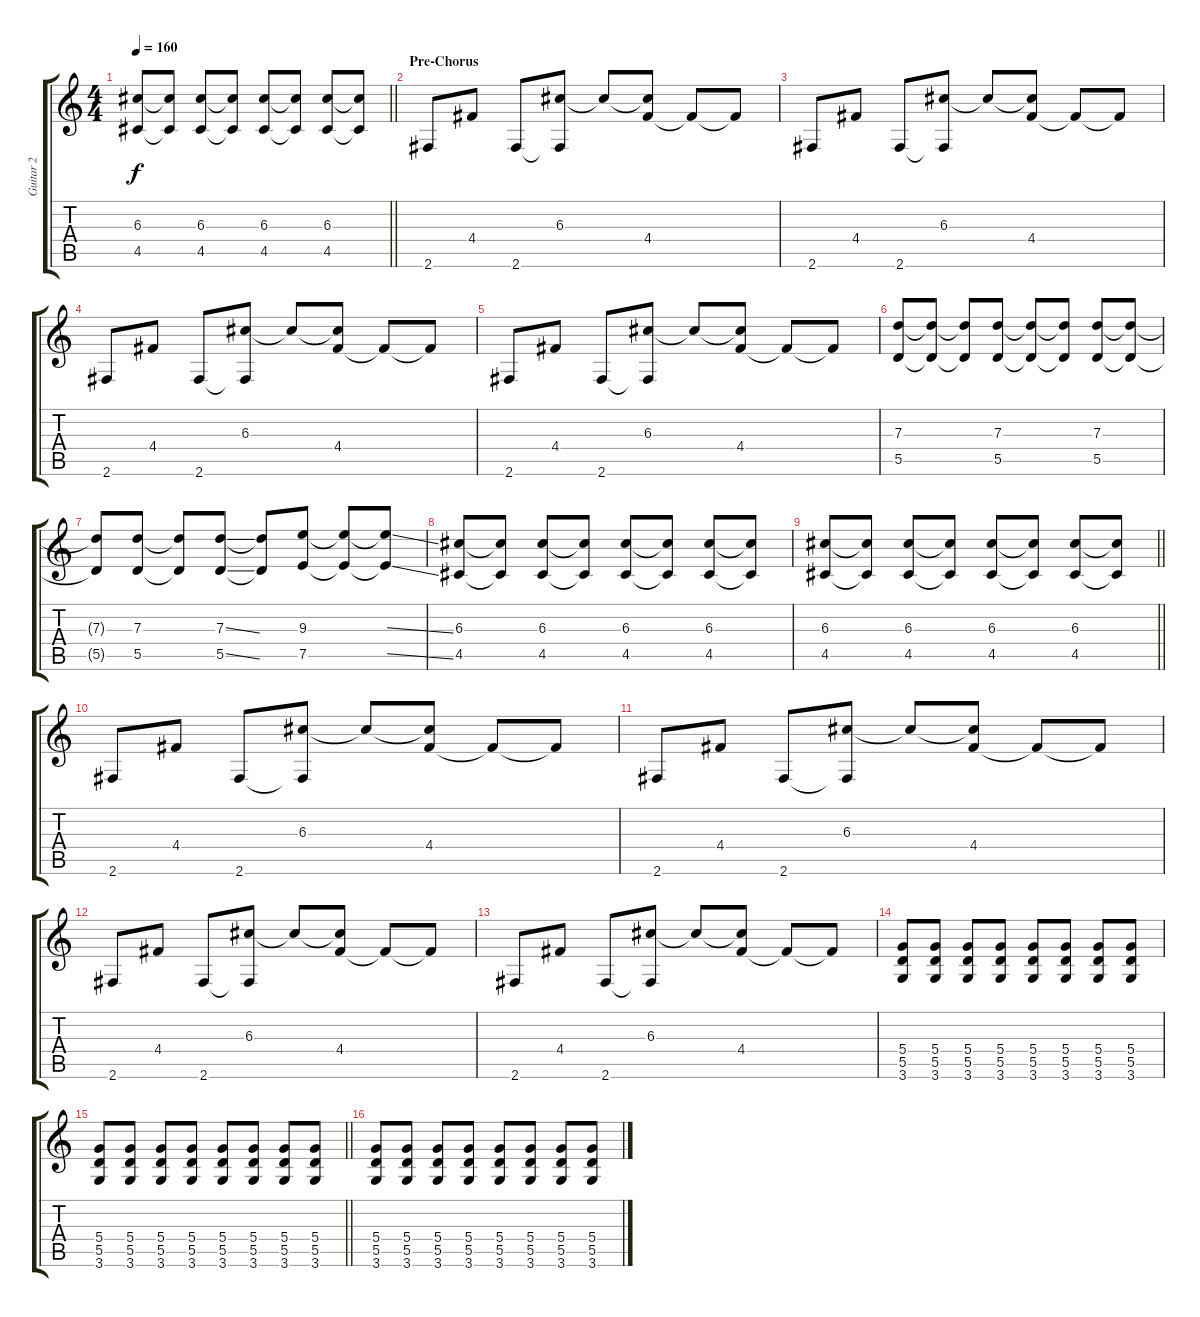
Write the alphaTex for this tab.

\track ("Guitar 2" "Guitar 2") {instrument distortionguitar}
\staff {score tabs}
\tuning (E4 B3 G3 D3 A2 E2) {hide}
\ts (4 4)
\tempo 160
\clef g2
\barLineRight lightlight
\ks c
(6.3 4.5).8{dy f} (6.3{t} 4.5{t}).8 (6.3 4.5).8 (6.3{t} 4.5{t}).8 (6.3 4.5).8 (6.3{t} 4.5{t}).8 (6.3 4.5).8 (6.3{t} 4.5{t}).8 |
\section ("" "Pre-Chorus")
2.6.8{instrument electricguitarclean} 4.4.8 2.6.8 (6.3 2.6{t}).8 6.3{t}.8 (6.3{t} 4.4).8 4.4{t}.8 4.4{t}.8 |
2.6.8 4.4.8 2.6.8 (6.3 2.6{t}).8 6.3{t}.8 (6.3{t} 4.4).8 4.4{t}.8 4.4{t}.8 |
2.6.8 4.4.8 2.6.8 (6.3 2.6{t}).8 6.3{t}.8 (6.3{t} 4.4).8 4.4{t}.8 4.4{t}.8 |
2.6.8 4.4.8 2.6.8 (6.3 2.6{t}).8 6.3{t}.8 (6.3{t} 4.4).8 4.4{t}.8 4.4{t}.8 |
(7.3 5.5).8{instrument distortionguitar} (7.3{t} 5.5{t}).8 (7.3{t} 5.5{t}).8 (7.3 5.5).8 (7.3{t} 5.5{t}).8 (7.3{t} 5.5{t}).8 (7.3 5.5).8 (7.3{t} 5.5{t}).8 |
(7.3{t} 5.5{t}).8 (7.3 5.5).8 (7.3{t} 5.5{t}).8 (7.3{ss} 5.5{ss}).8 (7.3{t} 5.5{t}).8 (9.3 7.5).8 (9.3{t} 7.5{t}).8 (9.3{ss t} 7.5{ss t}).8 |
(6.3 4.5).8 (6.3{t} 4.5{t}).8 (6.3 4.5).8 (6.3{t} 4.5{t}).8 (6.3 4.5).8 (6.3{t} 4.5{t}).8 (6.3 4.5).8 (6.3{t} 4.5{t}).8 |
\barLineRight lightlight
(6.3 4.5).8 (6.3{t} 4.5{t}).8 (6.3 4.5).8 (6.3{t} 4.5{t}).8 (6.3 4.5).8 (6.3{t} 4.5{t}).8 (6.3 4.5).8 (6.3{t} 4.5{t}).8 |
2.6.8{instrument electricguitarclean} 4.4.8 2.6.8 (6.3 2.6{t}).8 6.3{t}.8 (6.3{t} 4.4).8 4.4{t}.8 4.4{t}.8 |
2.6.8 4.4.8 2.6.8 (6.3 2.6{t}).8 6.3{t}.8 (6.3{t} 4.4).8 4.4{t}.8 4.4{t}.8 |
2.6.8 4.4.8 2.6.8 (6.3 2.6{t}).8 6.3{t}.8 (6.3{t} 4.4).8 4.4{t}.8 4.4{t}.8 |
2.6.8 4.4.8 2.6.8 (6.3 2.6{t}).8 6.3{t}.8 (6.3{t} 4.4).8 4.4{t}.8 4.4{t}.8 |
(5.4 5.5 3.6).8{instrument distortionguitar} (5.4 5.5 3.6).8 (5.4 5.5 3.6).8 (5.4 5.5 3.6).8 (5.4 5.5 3.6).8 (5.4 5.5 3.6).8 (5.4 5.5 3.6).8 (5.4 5.5 3.6).8 |
\barLineRight lightlight
(5.4 5.5 3.6).8 (5.4 5.5 3.6).8 (5.4 5.5 3.6).8 (5.4 5.5 3.6).8 (5.4 5.5 3.6).8 (5.4 5.5 3.6).8 (5.4 5.5 3.6).8 (5.4 5.5 3.6).8 |
(5.4 5.5 3.6).8 (5.4 5.5 3.6).8 (5.4 5.5 3.6).8 (5.4 5.5 3.6).8 (5.4 5.5 3.6).8 (5.4 5.5 3.6).8 (5.4 5.5 3.6).8 (5.4 5.5 3.6).8
